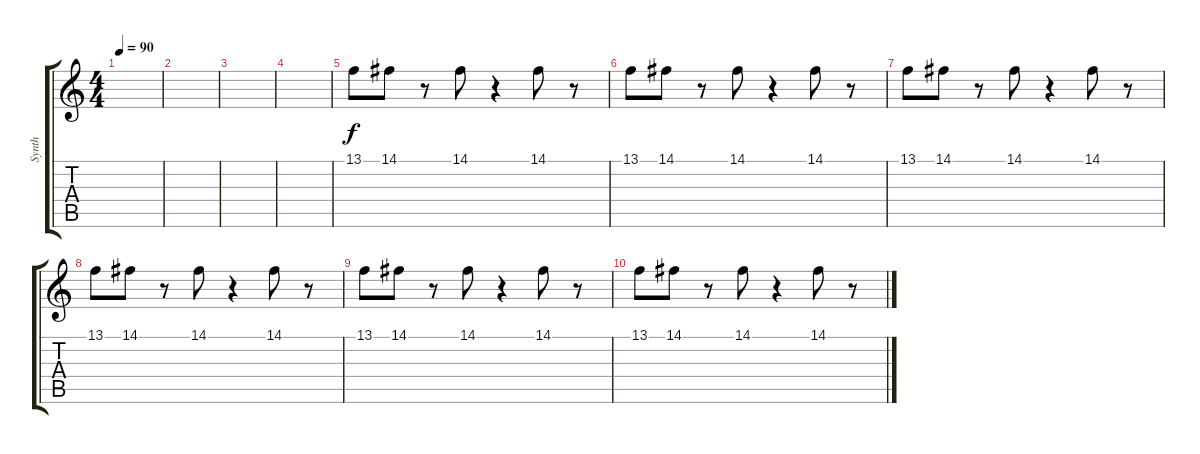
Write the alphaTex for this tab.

\track ("Synth" "Synth") {instrument tremolostrings}
\staff {score tabs}
\tuning (E4 B3 G3 D3 A2 E2) {hide}
\ts (4 4)
\tempo 90
\clef g2
\ks c
|
|
|
|
13.1.8{volume 12} 14.1.8 r.8 14.1.8 r.4 14.1.8 r.8 |
13.1.8 14.1.8 r.8 14.1.8 r.4 14.1.8 r.8 |
13.1.8 14.1.8 r.8 14.1.8 r.4 14.1.8 r.8 |
13.1.8 14.1.8 r.8 14.1.8 r.4 14.1.8 r.8 |
13.1.8 14.1.8 r.8 14.1.8 r.4 14.1.8 r.8 |
13.1.8 14.1.8 r.8 14.1.8 r.4 14.1.8 r.8
